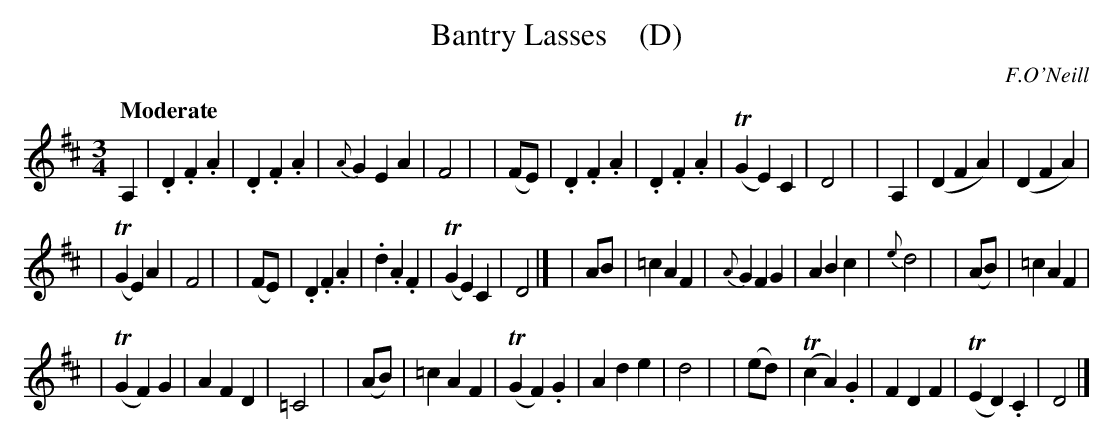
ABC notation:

X:1
T: Bantry Lasses    (D)
O: F.O'Neill
Q: "Moderate"
M: 3/4
L: 1/8
K: D
A,2 \
| .D2 .F2 .A2 | .D2 .F2 .A2 | {A}G2 E2 A2 | F4 |\
| (FE) | .D2 .F2 .A2 | .D2 .F2 .A2 | (TG2 E2) C2 | D4 |\
| A,2 | (D2 F2 A2) | (D2 F2 A2) |
| (TG2 E2) A2 | F4 |\
| (FE) | .D2 .F2 .A2 | .d2 .A2 .F2 | (TG2 E2) C2 | D4 |]\
| AB | =c2 A2 F2 | {A}G2 F2 G2 | A2 B2 c2 | {e}d4 |\
| (AB) | =c2 A2 F2 |
| (TG2 F2) G2 | A2 F2 D2 | =C4 |\
| (AB) \
| =c2 A2 F2 | (TG2 F2) .G2 | A2 d2 e2 | d4 |\
| (ed) | (Tc2 A2) .G2 | F2 D2 F2 | (TE2 D2) .C2 | D4 |]
